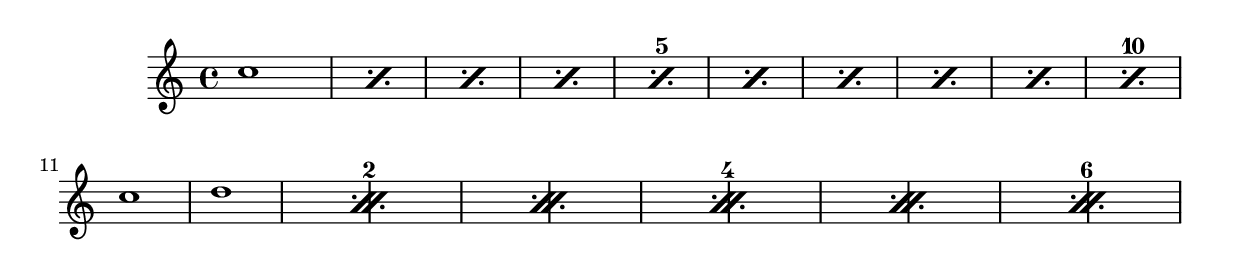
%% DO NOT EDIT this file manually; it is automatically
%% generated from LSR http://lsr.dsi.unimi.it
%% Make any changes in LSR itself, or in Documentation/snippets/new/ ,
%% and then run scripts/auxiliar/makelsr.py
%%
%% This file is in the public domain.
\version "2.14.2"

\header {
  lsrtags = "repeats, tweaks-and-overrides"

  texidoc = "
Percent repeat counters can be shown at regular intervals by setting
the context property @code{repeatCountVisibility}.

"
  doctitle = "Percent repeat count visibility"
} % begin verbatim


\relative c'' {
  \set countPercentRepeats = ##t
  \set repeatCountVisibility = #(every-nth-repeat-count-visible 5)
  \repeat percent 10 { c1 } \break
  \set repeatCountVisibility = #(every-nth-repeat-count-visible 2)
  \repeat percent 6 { c1 d1 }
}
